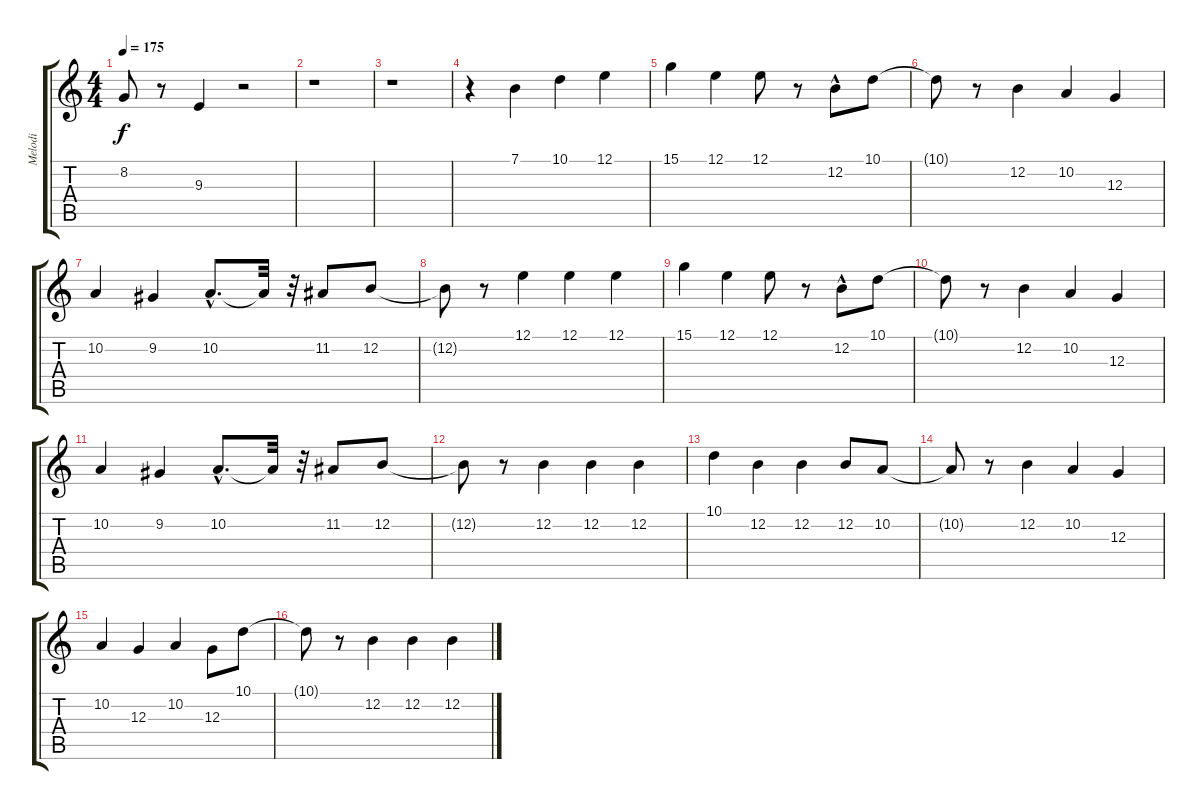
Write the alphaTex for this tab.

\track ("Melodi" "Melodi") {instrument clavinet}
\staff {score tabs}
\tuning (E4 B3 G3 D3 A2 E2) {hide}
\ts (4 4)
\tempo 175
\clef g2
\ks c
8.2{t}.8{dy f} r.8 9.3.4 r.2 |
r.1 |
r.1 |
r.4 7.1.4 10.1.4 12.1.4 |
15.1.4 12.1.4 12.1.8 r.8 12.2{hac}.8 10.1.8 |
10.1{t}.8 r.8 12.2.4 10.2.4 12.3.4 |
10.2.4 9.2.4 10.2{hac}.8{d} 10.2{t}.32 r.32 11.2.8 12.2.8 |
12.2{t}.8 r.8 12.1.4 12.1.4 12.1.4 |
15.1.4 12.1.4 12.1.8 r.8 12.2{hac}.8 10.1.8 |
10.1{t}.8 r.8 12.2.4 10.2.4 12.3.4 |
10.2.4 9.2.4 10.2{hac}.8{d} 10.2{t}.32 r.32 11.2.8 12.2.8 |
12.2{t}.8 r.8 12.2.4 12.2.4 12.2.4 |
10.1.4 12.2.4 12.2.4 12.2.8 10.2.8 |
10.2{t}.8 r.8 12.2.4 10.2.4 12.3.4 |
10.2.4 12.3.4 10.2.4 12.3.8 10.1.8 |
10.1{t}.8 r.8 12.2.4 12.2.4 12.2.4
